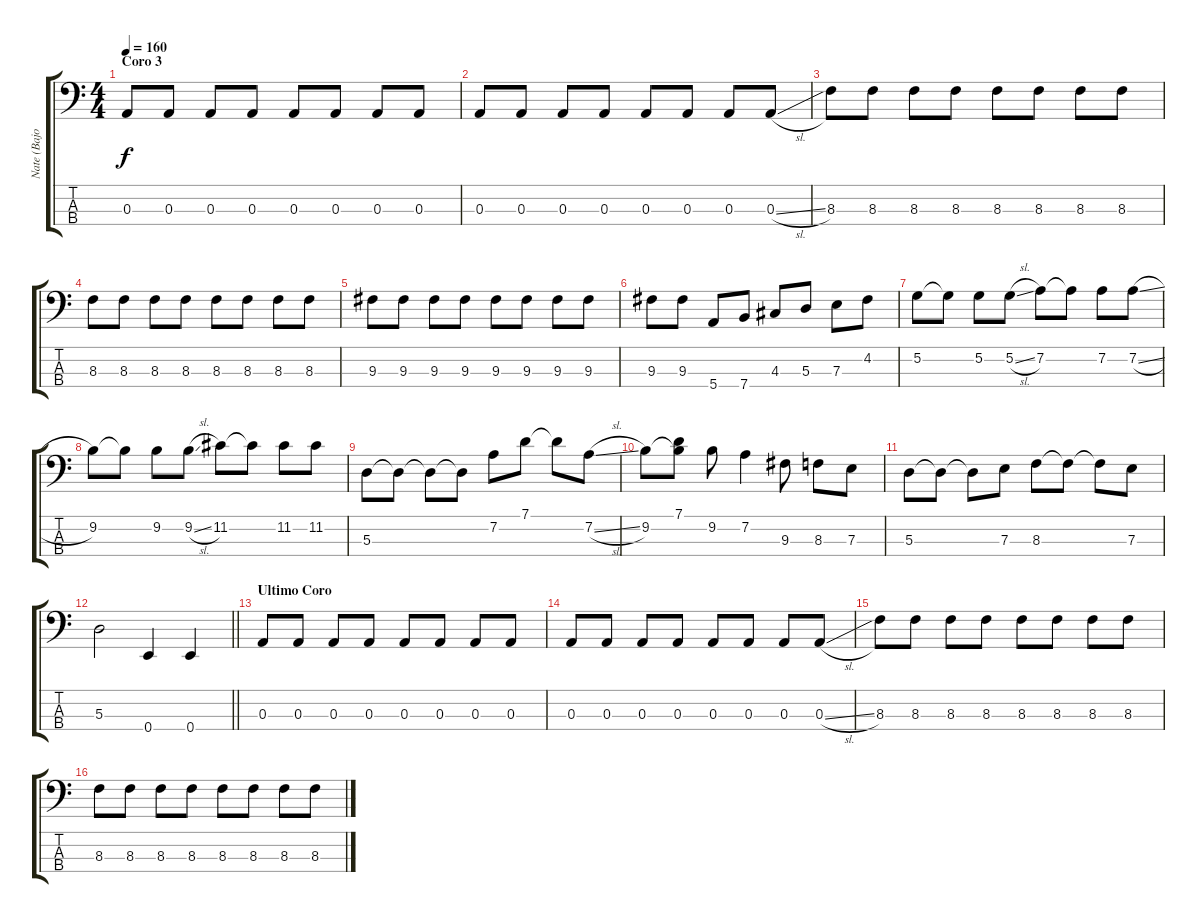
\track ("Nate (Bajo)" "Nate (Bajo") {instrument electricbasspick}
\staff {score tabs}
\tuning (G2 D2 A1 E1) {hide}
\ts (4 4)
\section ("" "Coro 3")
\tempo 160
\clef f4
\ks c
0.3.8{dy f} 0.3.8 0.3.8 0.3.8 0.3.8 0.3.8 0.3.8 0.3.8 |
0.3.8 0.3.8 0.3.8 0.3.8 0.3.8 0.3.8 0.3.8 0.3{sl}.8 |
8.3.8 8.3.8 8.3.8 8.3.8 8.3.8 8.3.8 8.3.8 8.3.8 |
8.3.8 8.3.8 8.3.8 8.3.8 8.3.8 8.3.8 8.3.8 8.3.8 |
9.3.8 9.3.8 9.3.8 9.3.8 9.3.8 9.3.8 9.3.8 9.3.8 |
9.3.8 9.3.8 5.4.8 7.4.8 4.3.8 5.3.8 7.3.8 4.2.8 |
5.2.8 5.2{t}.8 5.2.8 5.2{sl}.8 7.2.8 7.2{t}.8 7.2.8 7.2{sl}.8 |
9.2.8 9.2{t}.8 9.2.8 9.2{sl}.8 11.2.8 11.2{t}.8 11.2.8 11.2.8 |
5.3.8 5.3{t}.8 5.3{t}.8 5.3{t}.8 7.2.8 7.1.8 7.1{t}.8 7.2{sl}.8 |
9.2.8 (7.1 9.2{t}).8 9.2.8 7.2.4 9.3.8 8.3.8 7.3.8 |
5.3.8 5.3{t}.8 5.3{t}.8 7.3.8 8.3.8 8.3{t}.8 8.3{t}.8 7.3.8 |
\barLineRight lightlight
5.3.2 0.4.4 0.4.4 |
\section ("" "Ultimo Coro")
0.3.8 0.3.8 0.3.8 0.3.8 0.3.8 0.3.8 0.3.8 0.3.8 |
0.3.8 0.3.8 0.3.8 0.3.8 0.3.8 0.3.8 0.3.8 0.3{sl}.8 |
8.3.8 8.3.8 8.3.8 8.3.8 8.3.8 8.3.8 8.3.8 8.3.8 |
8.3.8 8.3.8 8.3.8 8.3.8 8.3.8 8.3.8 8.3.8 8.3.8
